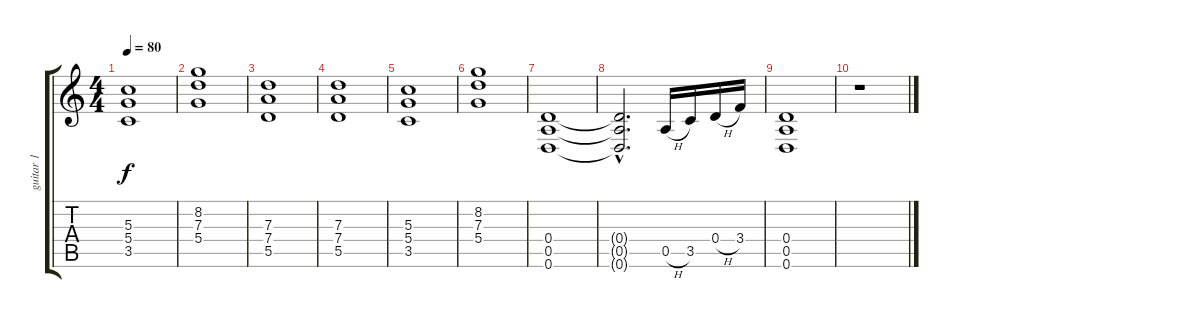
\track ("guitar 1" "guitar 1") {instrument overdrivenguitar}
\staff {score tabs}
\tuning (E4 B3 G3 D3 A2 D2) {hide}
\ts (4 4)
\tempo 80
\clef g2
\ks c
(5.3 5.4 3.5).1{dy f} |
(8.2 7.3 5.4).1 |
(7.3 7.4 5.5).1 |
(7.3 7.4 5.5).1 |
(5.3 5.4 3.5).1 |
(8.2 7.3 5.4).1 |
(0.4 0.5 0.6).1 |
(0.4{hac t} 0.5{hac t} 0.6{hac t}).2{d} 0.5{h}.16 3.5.16 0.4{h}.16 3.4.16 |
(0.4 0.5 0.6).1 |
r.1
